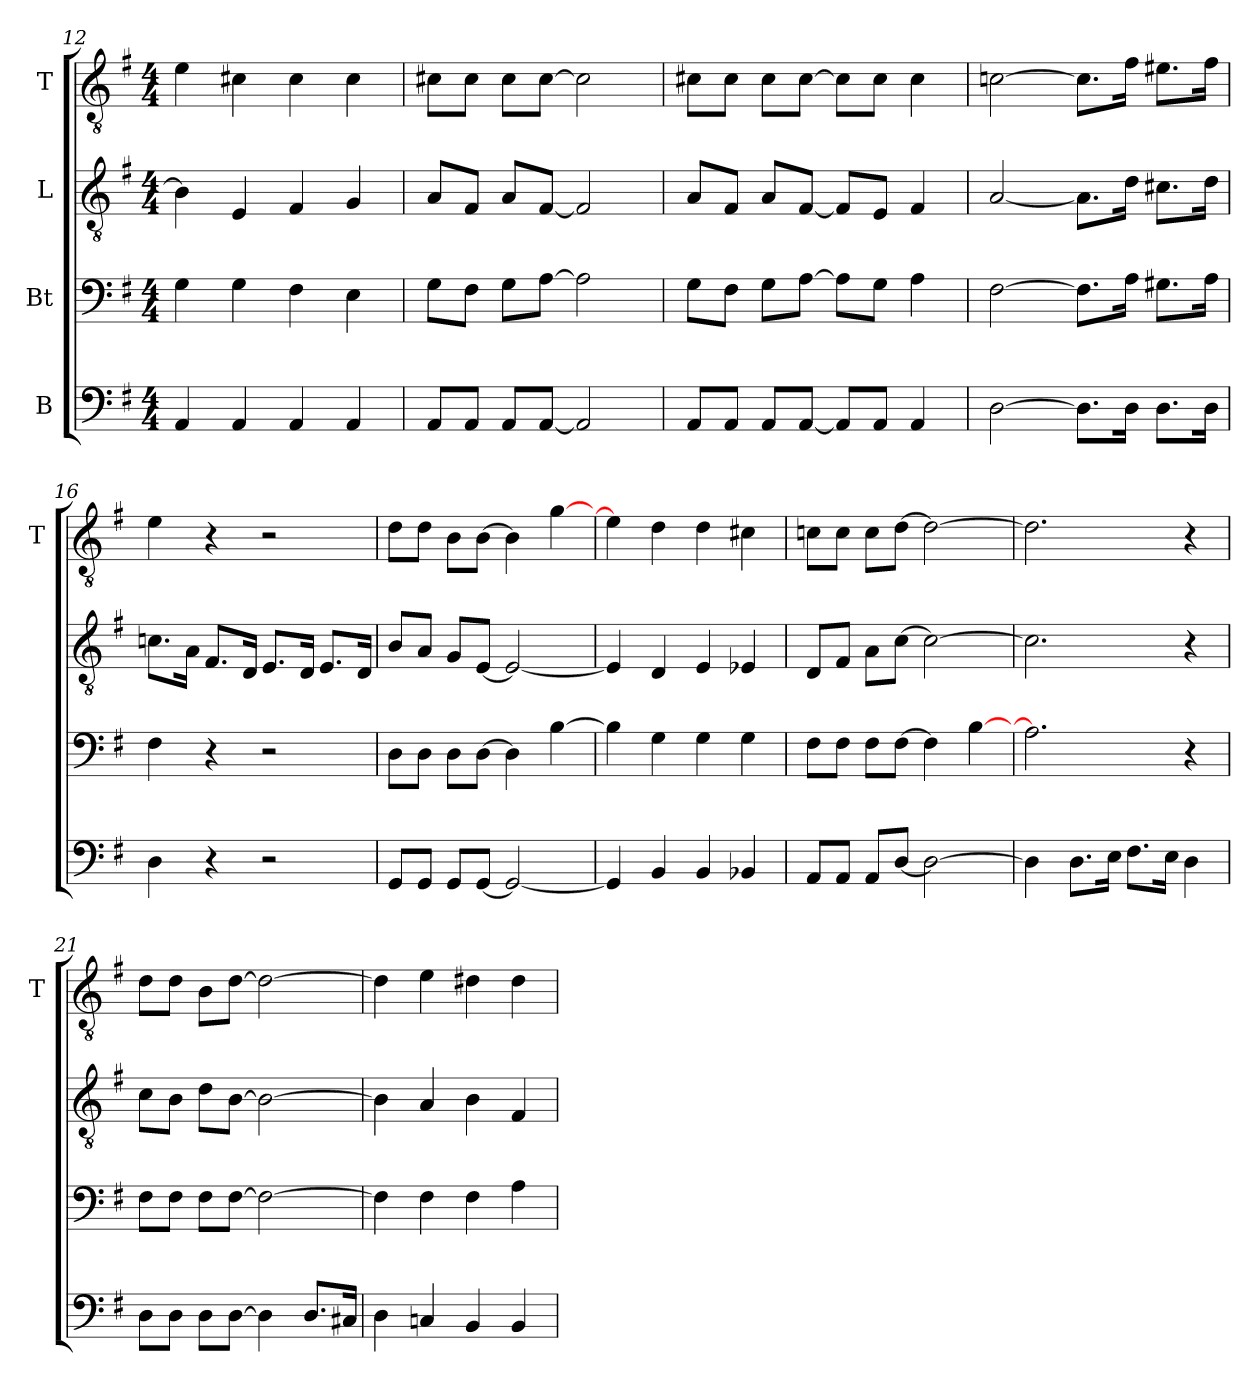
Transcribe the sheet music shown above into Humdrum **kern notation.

**kern	**kern	**kern	**kern
*part4	*part3	*part2	*part1
*staff4	*staff3	*staff2	*staff1
*I"B	*I"Bt	*I"L	*I"T
*	*	*	*I'T
*clefF4	*clefF4	*clefGv2	*clefGv2
*k[f#]	*k[f#]	*k[f#]	*k[f#]
*G:	*G:	*G:	*G:
*M4/4	*M4/4	*M4/4	*M4/4
=12	=12	=12	=12
4AA	4G	4B]	4e
4AA	4G	4E	4c#X
4AA	4F#	4F#	4c#
4AA	4E	4G	4c#
=13	=13	=13	=13
8AAL	8GL	8AL	8c#XL
8AAJ	8F#J	8F#J	8c#J
8AAL	8GL	8AL	8c#L
[8AAJ	[8AJ	[8F#J	[8c#J
2AA]	2A]	2F#]	2c#]
=14	=14	=14	=14
8AAL	8GL	8AL	8c#XL
8AAJ	8F#J	8F#J	8c#J
8AAL	8GL	8AL	8c#L
[8AAJ	[8AJ	[8F#J	[8c#J
8AAL]	8AL]	8F#L]	8c#L]
8AAJ	8GJ	8EJ	8c#J
4AA	4A	4F#	4c#
=15	=15	=15	=15
[2D	[2F#	[2A	[2cn
8.DL]	8.F#L]	8.AL]	8.cL]
16DJk	16AJk	16dJk	16f#Jk
8.DL	8.G#XL	8.c#XL	8.e#XL
16DJk	16AJk	16dJk	16f#Jk
=16	=16	=16	=16
4D	4F#	8.cnL	4e
.	.	16AJk	.
4r	4r	8.F#L	4r
.	.	16DJk	.
2r	2r	8.EL	2r
.	.	16DJk	.
.	.	8.EL	.
.	.	16DJk	.
=17	=17	=17	=17
8GGL	8DL	8BL	8dL
8GGJ	8DJ	8AJ	8dJ
8GGL	8DL	8GL	8BL
[8GGJ	[8DJ	[8EJ	[8BJ
2GG_	4D]	2E_	4B]
.	[4B	.	[4g
=18	=18	=18	=18
4GG]	4B]	4E]	4e]
4BB	4G	4D	4d
4BB	4G	4E	4d
4BB-X	4G	4E-X	4c#X
=19	=19	=19	=19
8AAL	8F#L	8DL	8cnL
8AAJ	8F#J	8F#J	8cJ
8AAL	8F#L	8AL	8cL
[8DJ	[8F#J	[8cJ	[8dJ
2D_	4F#]	2c_	2d_
.	[4B	.	.
=20	=20	=20	=20
4D]	2.A]	2.c]	2.d]
8.DL	.	.	.
16EJk	.	.	.
8.F#L	.	.	.
16EJk	.	.	.
4D	4r	4r	4r
=21	=21	=21	=21
8DL	8F#L	8cL	8dL
8DJ	8F#J	8BJ	8dJ
8DL	8F#L	8dL	8BL
[8DJ	[8F#J	[8BJ	[8dJ
4D]	2F#_	2B_	2d_
8.DL	.	.	.
16C#XJk	.	.	.
=22	=22	=22	=22
4D	4F#]	4B]	4d]
4Cn	4F#	4A	4e
4BB	4F#	4B	4d#X
4BB	4A	4F#	4d#
=	=	=	=
*-	*-	*-	*-
